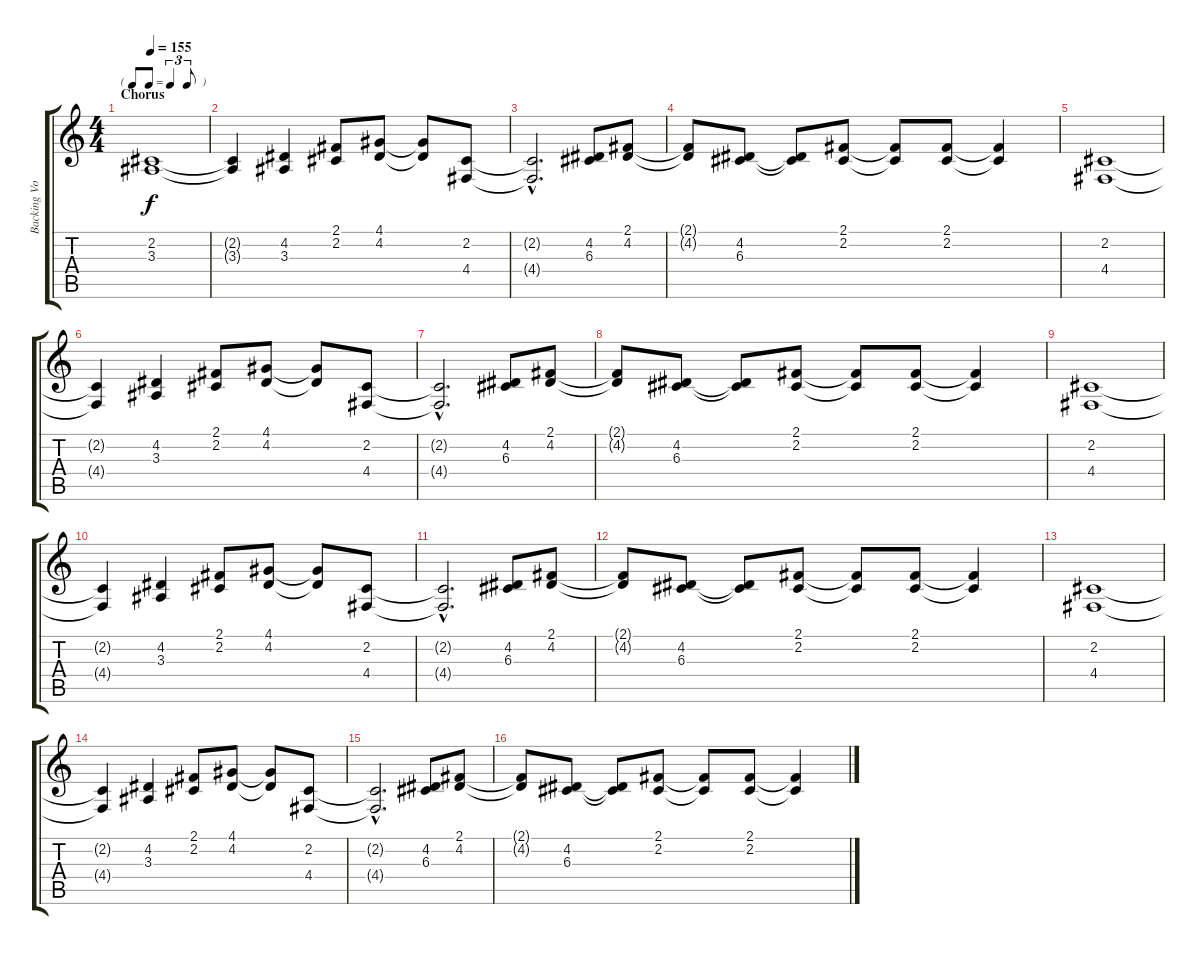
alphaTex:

\track ("Backing Vox" "Backing Vo") {instrument drawbarorgan}
\staff {score tabs}
\tuning (E4 B3 G3 D3 A2 E2) {hide}
\ts (4 4)
\tf triplet8th
\section ("" "Chorus")
\tempo 155
\clef g2
\ks c
(2.2 3.3).1{dy f} |
(2.2{t} 3.3{t}).4 (4.2 3.3).4 (2.1 2.2).8 (4.1 4.2).8 (4.1{t} 4.2{t}).8 (2.2 4.4).8 |
(2.2{hac t} 4.4{hac t}).2{d} (4.2 6.3).8 (2.1 4.2).8 |
(2.1{t} 4.2{t}).8 (4.2 6.3).8 (4.2{t} 6.3{t}).8 (2.1 2.2).8 (2.1{t} 2.2{t}).8 (2.1 2.2).8 (2.1{t} 2.2{t}).4 |
(2.2 4.4).1 |
(2.2{t} 4.4{t}).4 (4.2 3.3).4 (2.1 2.2).8 (4.1 4.2).8 (4.1{t} 4.2{t}).8 (2.2 4.4).8 |
(2.2{hac t} 4.4{hac t}).2{d} (4.2 6.3).8 (2.1 4.2).8 |
(2.1{t} 4.2{t}).8 (4.2 6.3).8 (4.2{t} 6.3{t}).8 (2.1 2.2).8 (2.1{t} 2.2{t}).8 (2.1 2.2).8 (2.1{t} 2.2{t}).4 |
(2.2 4.4).1 |
(2.2{t} 4.4{t}).4 (4.2 3.3).4 (2.1 2.2).8 (4.1 4.2).8 (4.1{t} 4.2{t}).8 (2.2 4.4).8 |
(2.2{hac t} 4.4{hac t}).2{d} (4.2 6.3).8 (2.1 4.2).8 |
(2.1{t} 4.2{t}).8 (4.2 6.3).8 (4.2{t} 6.3{t}).8 (2.1 2.2).8 (2.1{t} 2.2{t}).8 (2.1 2.2).8 (2.1{t} 2.2{t}).4 |
(2.2 4.4).1 |
(2.2{t} 4.4{t}).4 (4.2 3.3).4 (2.1 2.2).8 (4.1 4.2).8 (4.1{t} 4.2{t}).8 (2.2 4.4).8 |
(2.2{hac t} 4.4{hac t}).2{d} (4.2 6.3).8 (2.1 4.2).8 |
(2.1{t} 4.2{t}).8 (4.2 6.3).8 (4.2{t} 6.3{t}).8 (2.1 2.2).8 (2.1{t} 2.2{t}).8 (2.1 2.2).8 (2.1{t} 2.2{t}).4
